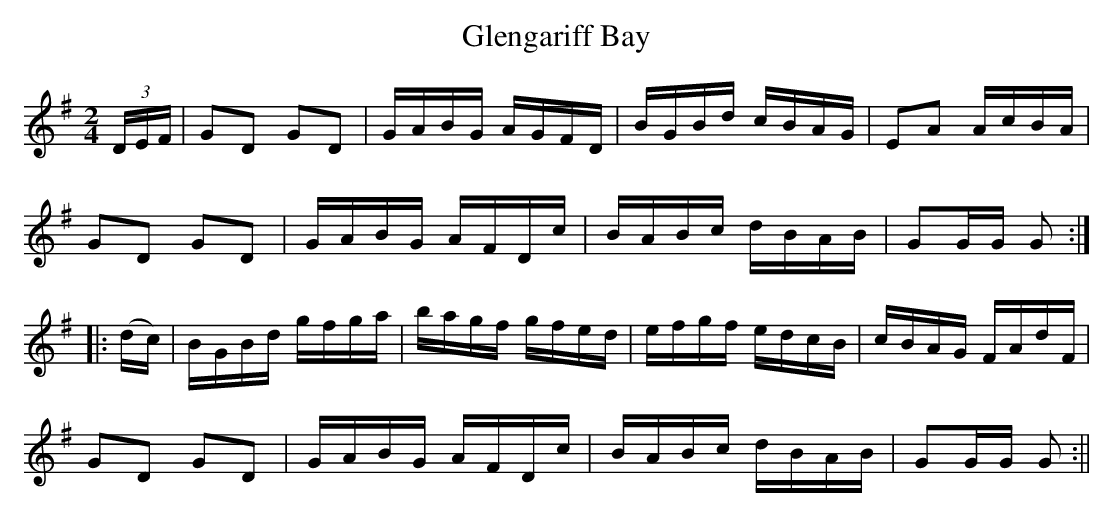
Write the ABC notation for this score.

X:1
T: Glengariff Bay
M: 2/4
L: 1/16
K: G
(3DEF | G2D2 G2D2 | GABG AGFD | BGBd cBAG | E2A2 AcBA |
G2D2 G2D2 | GABG AFDc | BABc dBAB | G2GG G2 :|
|: (dc) | BGBd gfga | bagf gfed | efgf edcB | cBAG FAdF |
G2D2 G2D2 | GABG AFDc | BABc dBAB | G2GG G2 :||
